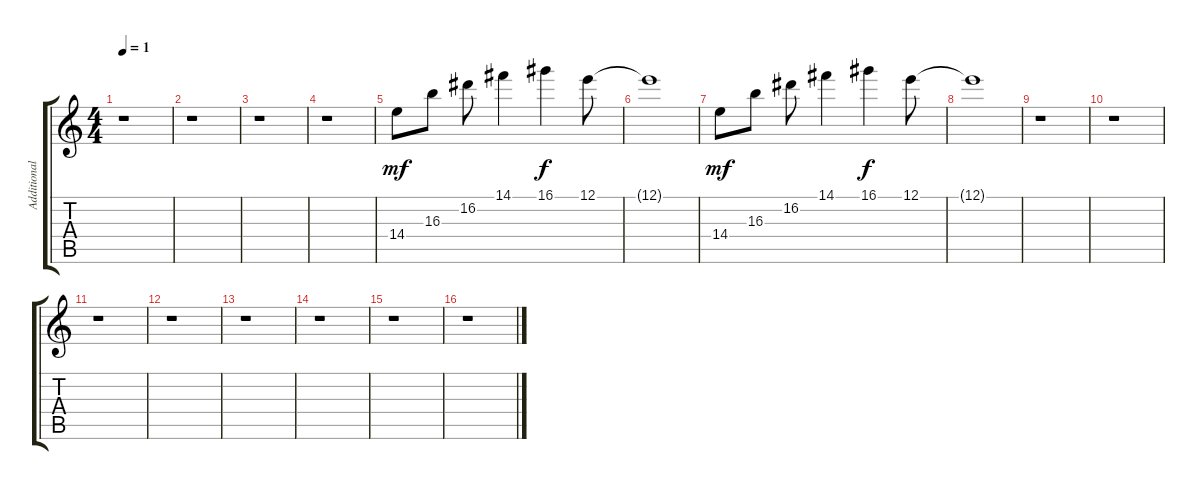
\track ("Additional Guitar" "Additional") {instrument acousticguitarsteel}
\staff {score tabs}
\tuning (E4 B3 G3 D3 A2 D2) {hide}
\ts (4 4)
\tempo 1
\clef g2
\ks c
r.1{dy f} |
r.1 |
r.1 |
r.1 |
14.4.8{dy mf} 16.3.8 16.2.8 14.1.4 16.1.4{dy f} 12.1.8 |
12.1{t}.1 |
14.4.8{dy mf} 16.3.8 16.2.8 14.1.4 16.1.4{dy f} 12.1.8 |
12.1{t}.1 |
r.1 |
r.1 |
r.1 |
r.1 |
r.1 |
r.1 |
r.1 |
r.1
